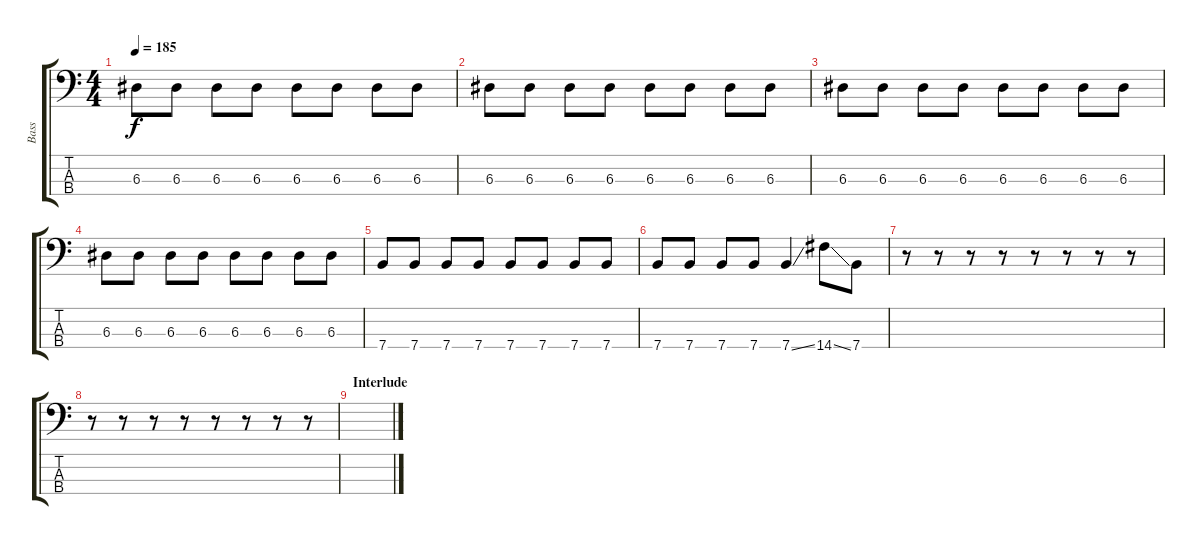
\track ("Bass" "Bass") {instrument electricbasspick}
\staff {score tabs}
\tuning (G2 D2 A1 E1) {hide}
\ts (4 4)
\tempo 185
\clef f4
\ks c
6.3.8{dy f} 6.3.8 6.3.8 6.3.8 6.3.8 6.3.8 6.3.8 6.3.8 |
6.3.8 6.3.8 6.3.8 6.3.8 6.3.8 6.3.8 6.3.8 6.3.8 |
6.3.8 6.3.8 6.3.8 6.3.8 6.3.8 6.3.8 6.3.8 6.3.8 |
6.3.8 6.3.8 6.3.8 6.3.8 6.3.8 6.3.8 6.3.8 6.3.8 |
7.4.8 7.4.8 7.4.8 7.4.8 7.4.8 7.4.8 7.4.8 7.4.8 |
7.4.8 7.4.8 7.4.8 7.4.8 7.4{ss}.4 14.4{ss}.8 7.4.8 |
r.8 r.8 r.8 r.8 r.8 r.8 r.8 r.8 |
r.8 r.8 r.8 r.8 r.8 r.8 r.8 r.8 |
\section ("" "Interlude")
